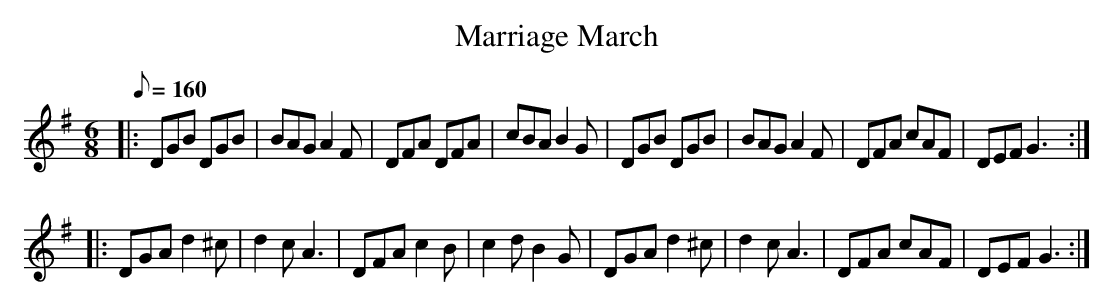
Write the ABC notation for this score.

X:1
T:Marriage March
L:1/8
M:6/8
Q:160
K:G
|:DGB DGB|BAG A2F|DFA DFA|cBA B2G|DGB DGB|BAG A2F|DFA cAF|DEF G3:|
|:DGA d2^c|d2c A3|DFA c2B|c2d B2G|DGA d2^c|d2c A3|DFA cAF|DEF G3:|
